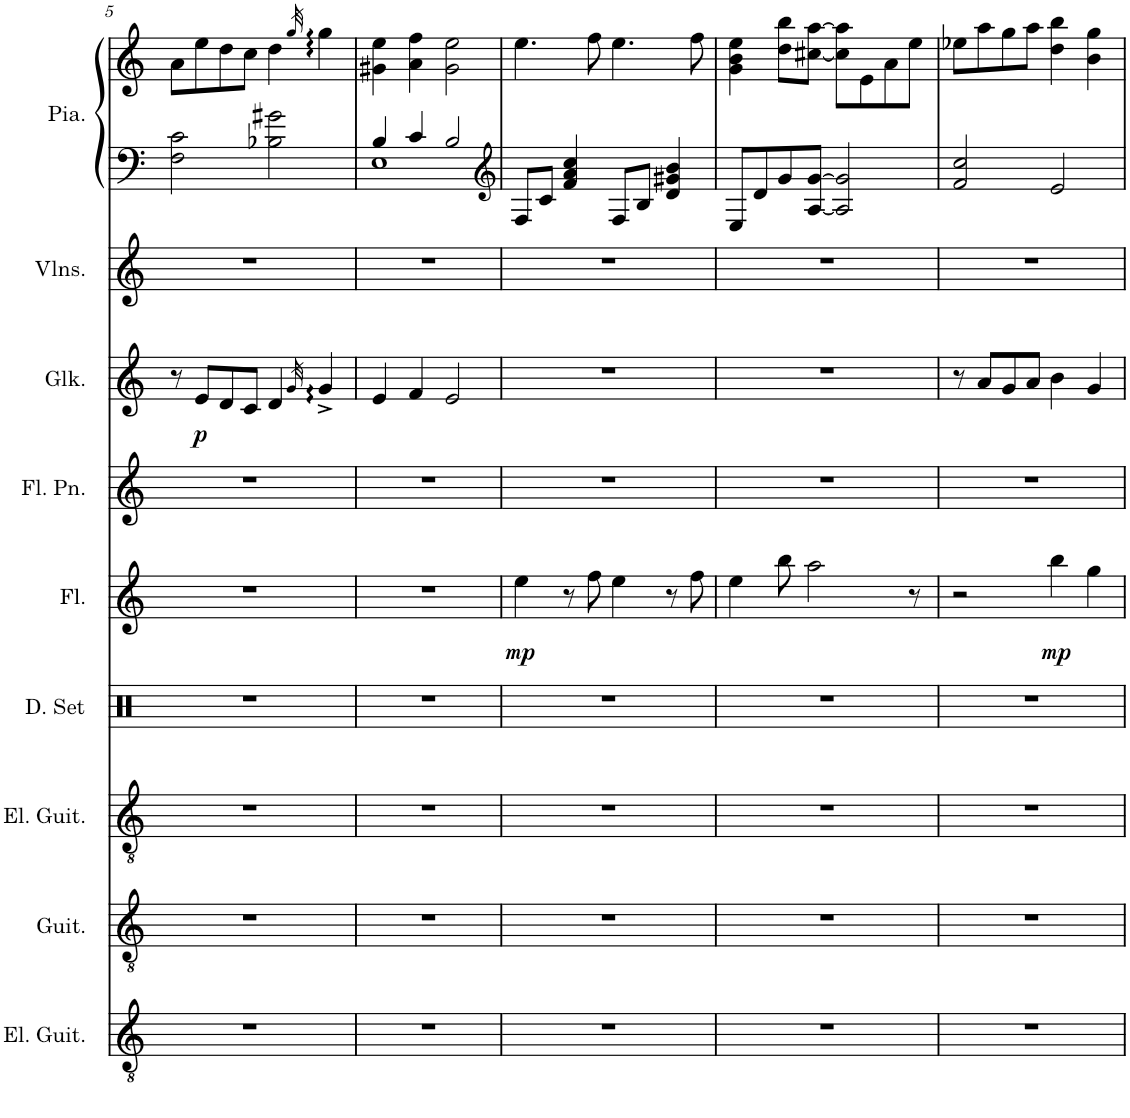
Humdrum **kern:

**kern	**kern	**kern	**kern	**kern	**dynam	**kern	**kern	**dynam	**kern	**kern	**kern
*part9	*part8	*part7	*part6	*part5	*part5	*part4	*part3	*part3	*part2	*part1	*part1
*staff10	*staff9	*staff8	*staff7	*staff6	*staff6	*staff5	*staff4	*staff4	*staff3	*staff2	*staff1
*I"Electric Guitar	*I"Acoustic Guitar	*I"Electric Guitar	*I"Drumset	*I"Flute	*	*I"Flûte de Pan	*I"Glockenspiel	*	*I"Violons	*I"Piano	*
*I'El. Guit.	*I'Guit.	*I'El. Guit.	*I'D. Set	*I'Fl.	*	*I'Fl. Pn.	*I'Glk.	*	*I'Vlns.	*I'Pia.	*
!!LO:PB:g=z
*clefGv2	*clefGv2	*clefGv2	*clefX	*clefG2	*	*clefG2	*clefG2	*	*clefG2	*clefF4	*clefG2
*	*	*	*	*	*	*	*Trd-14c-24	*	*	*	*
*k[]	*k[]	*k[]	*k[]	*k[]	*	*k[]	*k[]	*	*k[]	*k[]	*k[]
*M4/4	*M4/4	*M4/4	*M4/4	*M4/4	*	*M4/4	*M4/4	*	*M4/4	*M4/4	*M4/4
=5	=5	=5	=5	=5	=5	=5	=5	=5	=5	=5	=5
1r	1r	1r	1r	1r	.	1r	8r	.	1r	2F\ 2c\	8a\L
!	!	!	!	!	!	!	!	!LO:DY:b	!	!	!
.	.	.	.	.	.	.	8e/L	p	.	.	8ee\
.	.	.	.	.	.	.	8d/	.	.	.	8dd\
.	.	.	.	.	.	.	8c/J	.	.	.	8cc\J
.	.	.	.	.	.	.	4d/	.	.	2B-X\ 2g#X\	4dd\
.	.	.	.	.	.	.	32qg/	.	.	.	32qgg/
.	.	.	.	.	.	.	4g^/	.	.	.	4gg\
=6	=6	=6	=6	=6	=6	=6	=6	=6	=6	=6	=6
*	*	*	*	*	*	*	*	*	*	*^	*
1r	1r	1r	1r	1r	.	1r	4e/	.	1r	4B/	1E	4g#X\ 4ee\
.	.	.	.	.	.	.	4f/	.	.	4c/	.	4a\ 4ff\
.	.	.	.	.	.	.	2e/	.	.	2B/	.	2g#\ 2ee\
*	*	*	*	*	*	*	*	*	*	*v	*v	*
=7	=7	=7	=7	=7	=7	=7	=7	=7	=7	=7	=7
*	*	*	*	*	*	*	*	*	*	*clefG2	*
!	!	!	!	!	!LO:DY:b	!	!	!	!	!	!
1r	1r	1r	1r	4ee\	mp	1r	1r	.	1r	8F/L	4.ee\
.	.	.	.	.	.	.	.	.	.	8c/J	.
.	.	.	.	8r	.	.	.	.	.	4f/ 4a/ 4cc/	.
.	.	.	.	8ff\	.	.	.	.	.	.	8ff\
.	.	.	.	4ee\	.	.	.	.	.	8F/L	4.ee\
.	.	.	.	.	.	.	.	.	.	8B/J	.
.	.	.	.	8r	.	.	.	.	.	4d/ 4g#X/ 4b/	.
.	.	.	.	8ff\	.	.	.	.	.	.	8ff\
=8	=8	=8	=8	=8	=8	=8	=8	=8	=8	=8	=8
1r	1r	1r	1r	4ee\	.	1r	1r	.	1r	8E/L	4g\ 4b\ 4ee\
.	.	.	.	.	.	.	.	.	.	8d/	.
.	.	.	.	8bb\	.	.	.	.	.	8g/	8dd\ 8bb\L
.	.	.	.	2aa\	.	.	.	.	.	[8A/ [8g/J	[8cc#X\ [8aa\J
.	.	.	.	.	.	.	.	.	.	2A/] 2g/]	8cc#\] 8aa\]L
.	.	.	.	.	.	.	.	.	.	.	8e\
.	.	.	.	.	.	.	.	.	.	.	8a\
.	.	.	.	8r	.	.	.	.	.	.	8ee\J
=9	=9	=9	=9	=9	=9	=9	=9	=9	=9	=9	=9
1r	1r	1r	1r	2r	.	1r	8r	.	1r	2f/ 2cc/	8ee-X\L
.	.	.	.	.	.	.	8a/L	.	.	.	8aa\
.	.	.	.	.	.	.	8g/	.	.	.	8gg\
.	.	.	.	.	.	.	8a/J	.	.	.	8aa\J
!	!	!	!	!	!LO:DY:b	!	!	!	!	!	!
.	.	.	.	4bb\	mp	.	4b\	.	.	2e/	4dd\ 4bb\
.	.	.	.	4gg\	.	.	4g/	.	.	.	4b\ 4gg\
=	=	=	=	=	=	=	=	=	=	=	=
*-	*-	*-	*-	*-	*-	*-	*-	*-	*-	*-	*-
